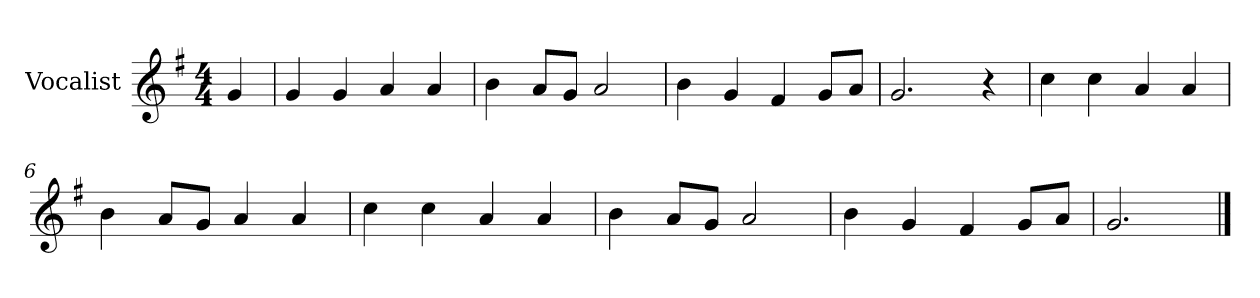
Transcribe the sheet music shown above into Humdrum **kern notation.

**kern
*part1
*staff1
*I"Vocalist
*k[f#]
*G:
*M4/4
=
4g
=1
4g
4g
4a
4a
=2
4b
8aL
8gJ
2a
=3
4b
4g
4f#
8gL
8aJ
=4
2.g
4r
=5
4cc
4cc
4a
4a
=6
4b
8aL
8gJ
4a
4a
=7
4cc
4cc
4a
4a
=8
4b
8aL
8gJ
2a
=9
4b
4g
4f#
8gL
8aJ
=10
2.g
==
*-
